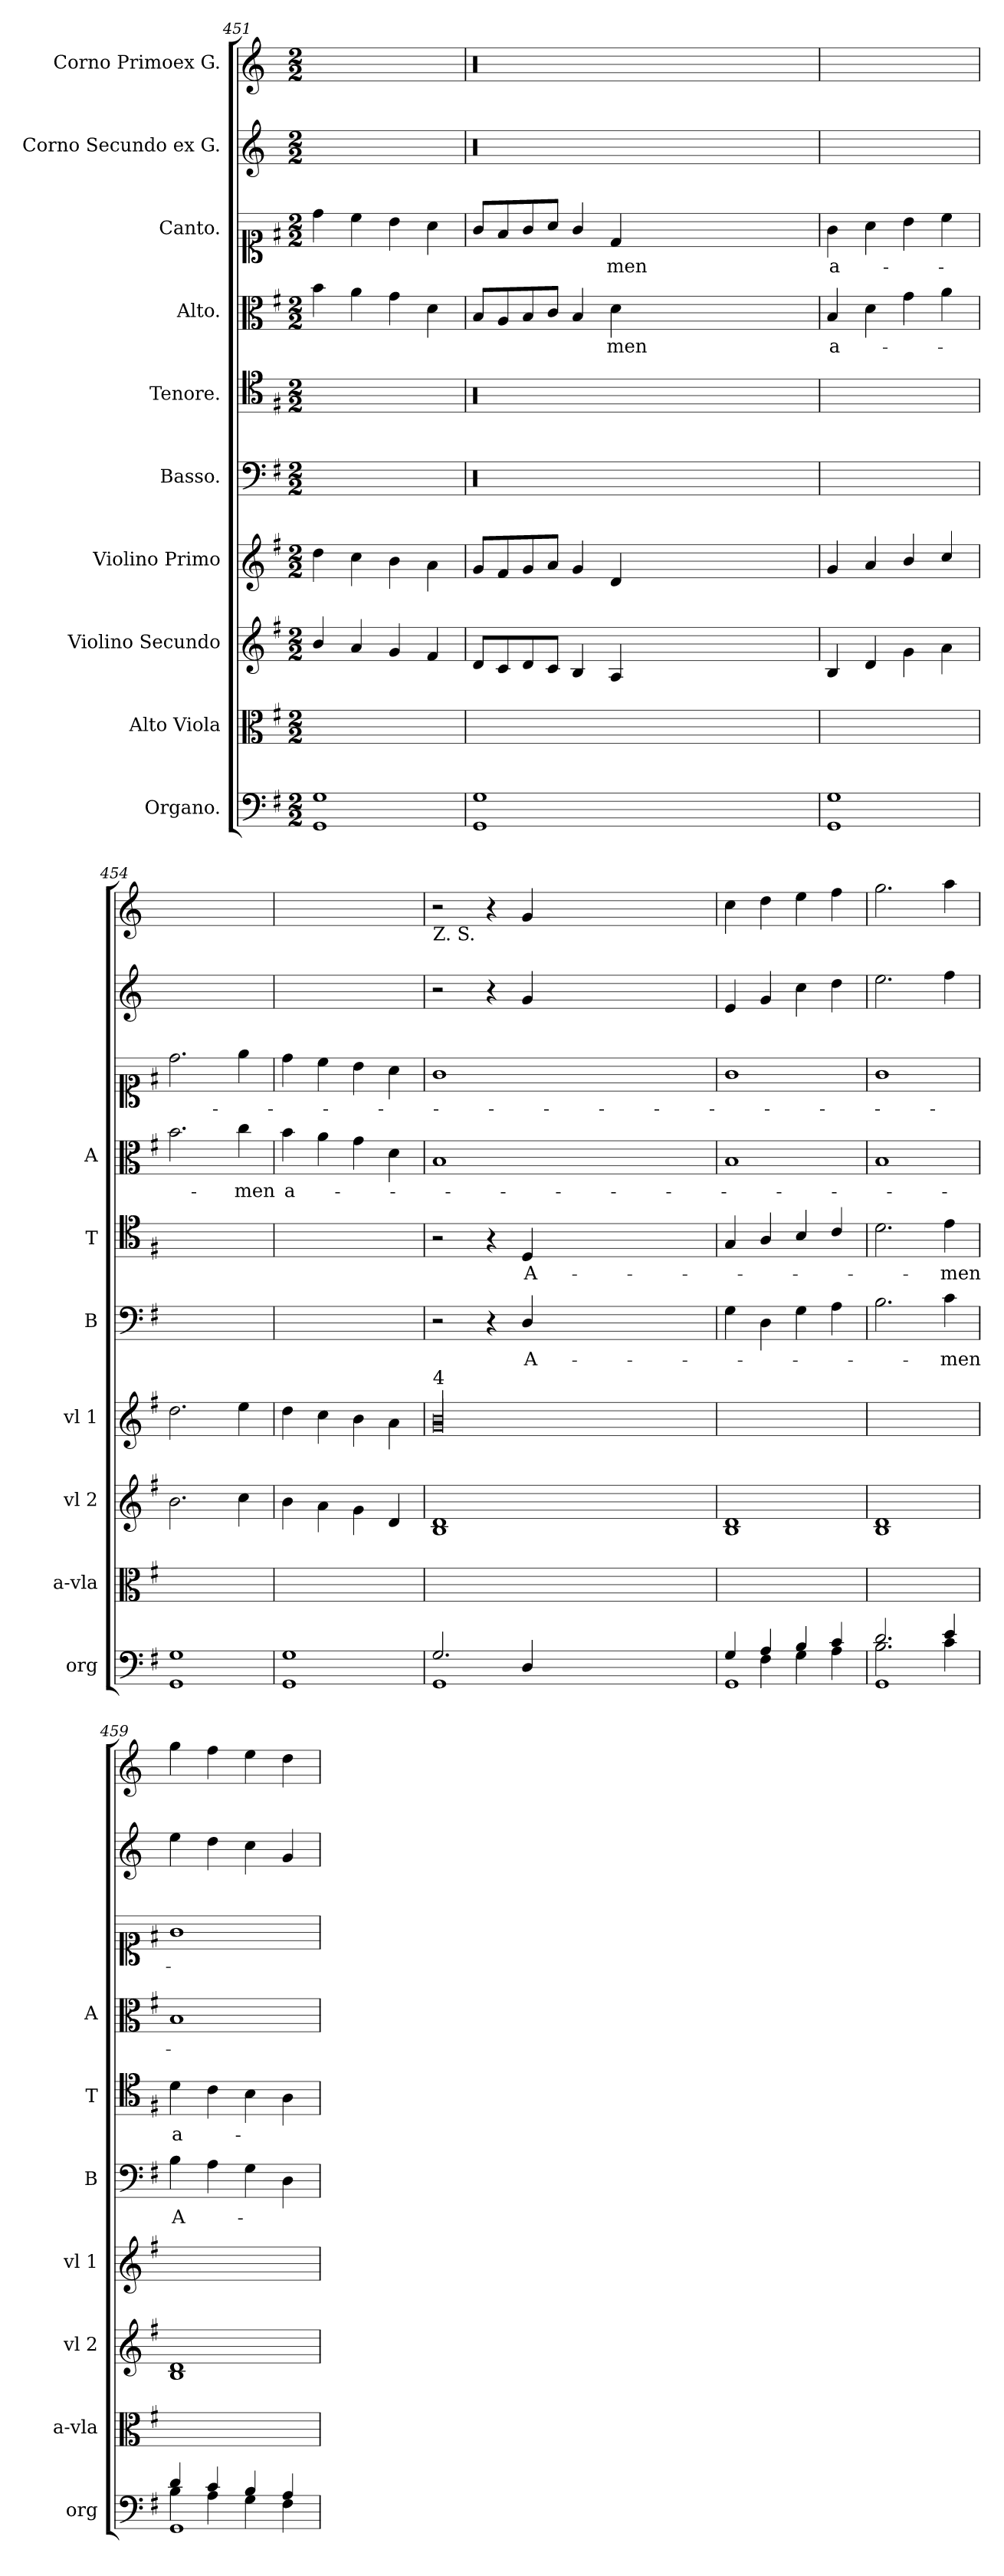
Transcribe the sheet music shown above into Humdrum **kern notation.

**kern	**kern	**kern	**kern	**kern	**text	**kern	**text	**kern	**text	**kern	**text	**kern	**kern
*part10	*part9	*part8	*part7	*part6	*part6	*part5	*part5	*part4	*part4	*part3	*part3	*part2	*part1
*staff10	*staff9	*staff8	*staff7	*staff6	*staff6	*staff5	*staff5	*staff4	*staff4	*staff3	*staff3	*staff2	*staff1
*I"Organo.	*I"Alto Viola	*I"Violino Secundo	*I"Violino Primo	*I"Basso.	*	*I"Tenore.	*	*I"Alto.	*	*I"Canto.	*	*I"Corno Secundo ex G.	*I"Corno Primoex G.
*I'org	*I'a-vla	*I'vl 2	*I'vl 1	*I'B	*	*I'T	*	*I'A	*	*	*	*	*
*clefF4	*clefC3	*clefG2	*clefG2	*clefF4	*	*clefC4	*	*clefC3	*	*clefC1	*	*clefG2	*clefG2
*	*	*	*	*	*	*	*	*	*	*	*	*ITrd3c5	*ITrd3c5
*k[f#]	*k[f#]	*k[f#]	*k[f#]	*k[f#]	*	*k[f#]	*	*k[f#]	*	*k[f#]	*	*k[f#]	*k[f#]
*G:	*	*G:	*G:	*G:	*	*G:	*	*G:	*	*G:	*	*G:	*G:
*M2/2	*M2/2	*M2/2	*M2/2	*M2/2	*	*M2/2	*	*M2/2	*	*M2/2	*	*M2/2	*M2/2
=451	=451	=451	=451	=451	=451	=451	=451	=451	=451	=451	=451	=451	=451
1GG 1G	1ryy	4b/	4dd\	1ryy	.	1ryy	.	4b\	.	4dd\	.	1ryy	1ryy
.	.	4a/	4cc\	.	.	.	.	4a\	.	4cc\	.	.	.
.	.	4g/	4b\	.	.	.	.	4g\	.	4b\	.	.	.
.	.	4f#/	4a\	.	.	.	.	4d\	.	4a\	.	.	.
=452	=452	=452	=452	=452	=452	=452	=452	=452	=452	=452	=452	=452	=452
1GG 1G	1ryy	8d/L	8g/L	00r	.	00r	.	8B/L	.	8g/L	.	00r	00r
.	.	8c/	8f#/	.	.	.	.	8A/	.	8f#/	.	.	.
.	.	8d/	8g/	.	.	.	.	8B/	.	8g/	.	.	.
.	.	8c/J	8a/J	.	.	.	.	8c/J	.	8a/J	.	.	.
.	.	4B/	4g/	.	.	.	.	4B/	.	4g/	.	.	.
.	.	4A/	4d/	.	.	.	.	4d\	-men	4d/	-men	.	.
0.ryy	0.ryy	0.ryy	0.ryy	.	.	.	.	0.ryy	.	0.ryy	.	.	.
=453	=453	=453	=453	=453	=453	=453	=453	=453	=453	=453	=453	=453	=453
1GG 1G	1ryy	4B/	4g/	1ryy	.	1ryy	.	4B/	a-	4g\	a-	1ryy	1ryy
.	.	4d/	4a/	.	.	.	.	4d\	.	4a\	.	.	.
.	.	4g\	4b/	.	.	.	.	4g\	.	4b\	.	.	.
.	.	4a\	4cc/	.	.	.	.	4a\	.	4cc\	.	.	.
=454	=454	=454	=454	=454	=454	=454	=454	=454	=454	=454	=454	=454	=454
1GG 1G	1ryy	2.b\	2.dd\	1ryy	.	1ryy	.	2.b\	.	2.dd\	.	1ryy	1ryy
.	.	4cc\	4ee\	.	.	.	.	4cc\	-men	4ee\	.	.	.
=455	=455	=455	=455	=455	=455	=455	=455	=455	=455	=455	=455	=455	=455
1GG 1G	1ryy	4b\	4dd\	1ryy	.	1ryy	.	4b\	a-	4dd\	.	1ryy	1ryy
.	.	4a\	4cc\	.	.	.	.	4a\	.	4cc\	.	.	.
.	.	4g\	4b\	.	.	.	.	4g\	.	4b\	.	.	.
.	.	4d/	4a\	.	.	.	.	4d\	.	4a\	.	.	.
=456	=456	=456	=456	=456	=456	=456	=456	=456	=456	=456	=456	=456	=456
*^	*	*	*	*	*	*	*	*	*	*	*	*	*
!	!	!	!	!	!	!	!	!	!	!	!	!	!	!LO:TX:b:t=Z. S.
!	!	!	!	!LO:TX:a:t=4	!	!	!	!	!	!	!	!	!	!
2.G/	1GG	1ryy	1B 1d	00g 00b	2r	.	2r	.	1B	.	1g	.	2r	2r
.	.	.	.	.	4r	.	4r	.	.	.	.	.	4r	4r
4D/	.	.	.	.	4D/	A-	4D/	A-	.	.	.	.	4d/	4d/
0.ryy	0.ryy	0.ryy	0.ryy	.	0.ryy	.	0.ryy	.	0.ryy	.	0.ryy	.	0.ryy	0.ryy
=457	=457	=457	=457	=457	=457	=457	=457	=457	=457	=457	=457	=457	=457	=457
*	*^	*	*	*	*	*	*	*	*	*	*	*	*	*
4G/	4rEEyy	1GG	1ryy	1B 1d	1ryy	4G\	.	4G/	.	1B	.	1g	.	4B/	4g\
4A/	4F#\	.	.	.	.	4D\	.	4A/	.	.	.	.	.	4d/	4a\
4B/	4G\	.	.	.	.	4G\	.	4B/	.	.	.	.	.	4g\	4b\
4c/	4A\	.	.	.	.	4A\	.	4c/	.	.	.	.	.	4a\	4cc\
=458	=458	=458	=458	=458	=458	=458	=458	=458	=458	=458	=458	=458	=458	=458	=458
2.d/	2.B\	1GG	1ryy	1B 1d	1ryy	2.B\	.	2.d\	.	1B	.	1g	.	2.b\	2.dd\
4e/	4c\	.	.	.	.	4c\	-men	4e\	-men	.	.	.	.	4cc\	4ee\
=459	=459	=459	=459	=459	=459	=459	=459	=459	=459	=459	=459	=459	=459	=459	=459
4d/	4B\	1GG	1ryy	1B 1d	1ryy	4B\	A-	4d\	a-	1B	.	1g	.	4b\	4dd\
4c/	4A\	.	.	.	.	4A\	.	4c\	.	.	.	.	.	4a\	4cc\
4B/	4G\	.	.	.	.	4G\	.	4B\	.	.	.	.	.	4g\	4b\
4A/	4F#\	.	.	.	.	4D\	.	4A\	.	.	.	.	.	4d/	4a\
*v	*v	*v	*	*	*	*	*	*	*	*	*	*	*	*	*
=	=	=	=	=	=	=	=	=	=	=	=	=	=
*-	*-	*-	*-	*-	*-	*-	*-	*-	*-	*-	*-	*-	*-
